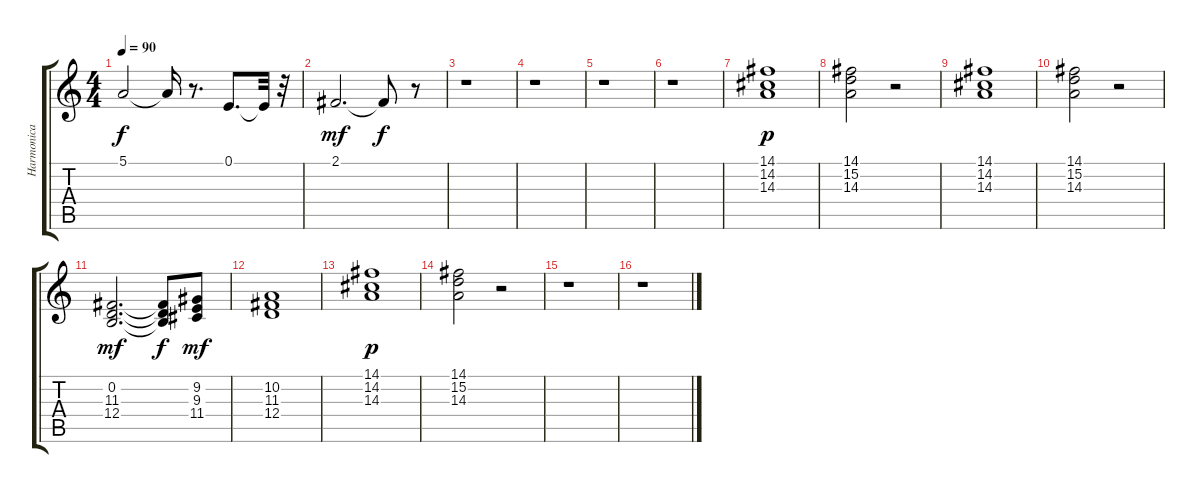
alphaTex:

\track ("Harmonica" "Harmonica") {instrument harmonica}
\staff {score tabs}
\tuning (E4 B3 G3 D3 A2 E2) {hide}
\ts (4 4)
\tempo 90
\clef g2
\ks c
5.1.2{dy f} 5.1{t}.16 r.8{d} 0.1.8{d} 0.1{t}.32 r.32 |
2.1.2{d dy mf} 2.1{t}.8{dy f} r.8 |
r.1 |
r.1 |
r.1 |
r.1 |
(14.1 14.2 14.3).1{dy p volume 10} |
(14.1 15.2 14.3).2{volume 16} r.2 |
(14.1 14.2 14.3).1{volume 10} |
(14.1 15.2 14.3).2{volume 16} r.2 |
(0.2 11.3 12.4).2{d dy mf volume 10} (0.2{t} 11.3{t} 12.4{t}).8{dy f} (9.2 9.3 11.4).8{dy mf volume 14} |
(10.2 11.3 12.4).1{volume 12} |
(14.1 14.2 14.3).1{dy p volume 12} |
(14.1 15.2 14.3).2{volume 16} r.2 |
r.1 |
r.1
